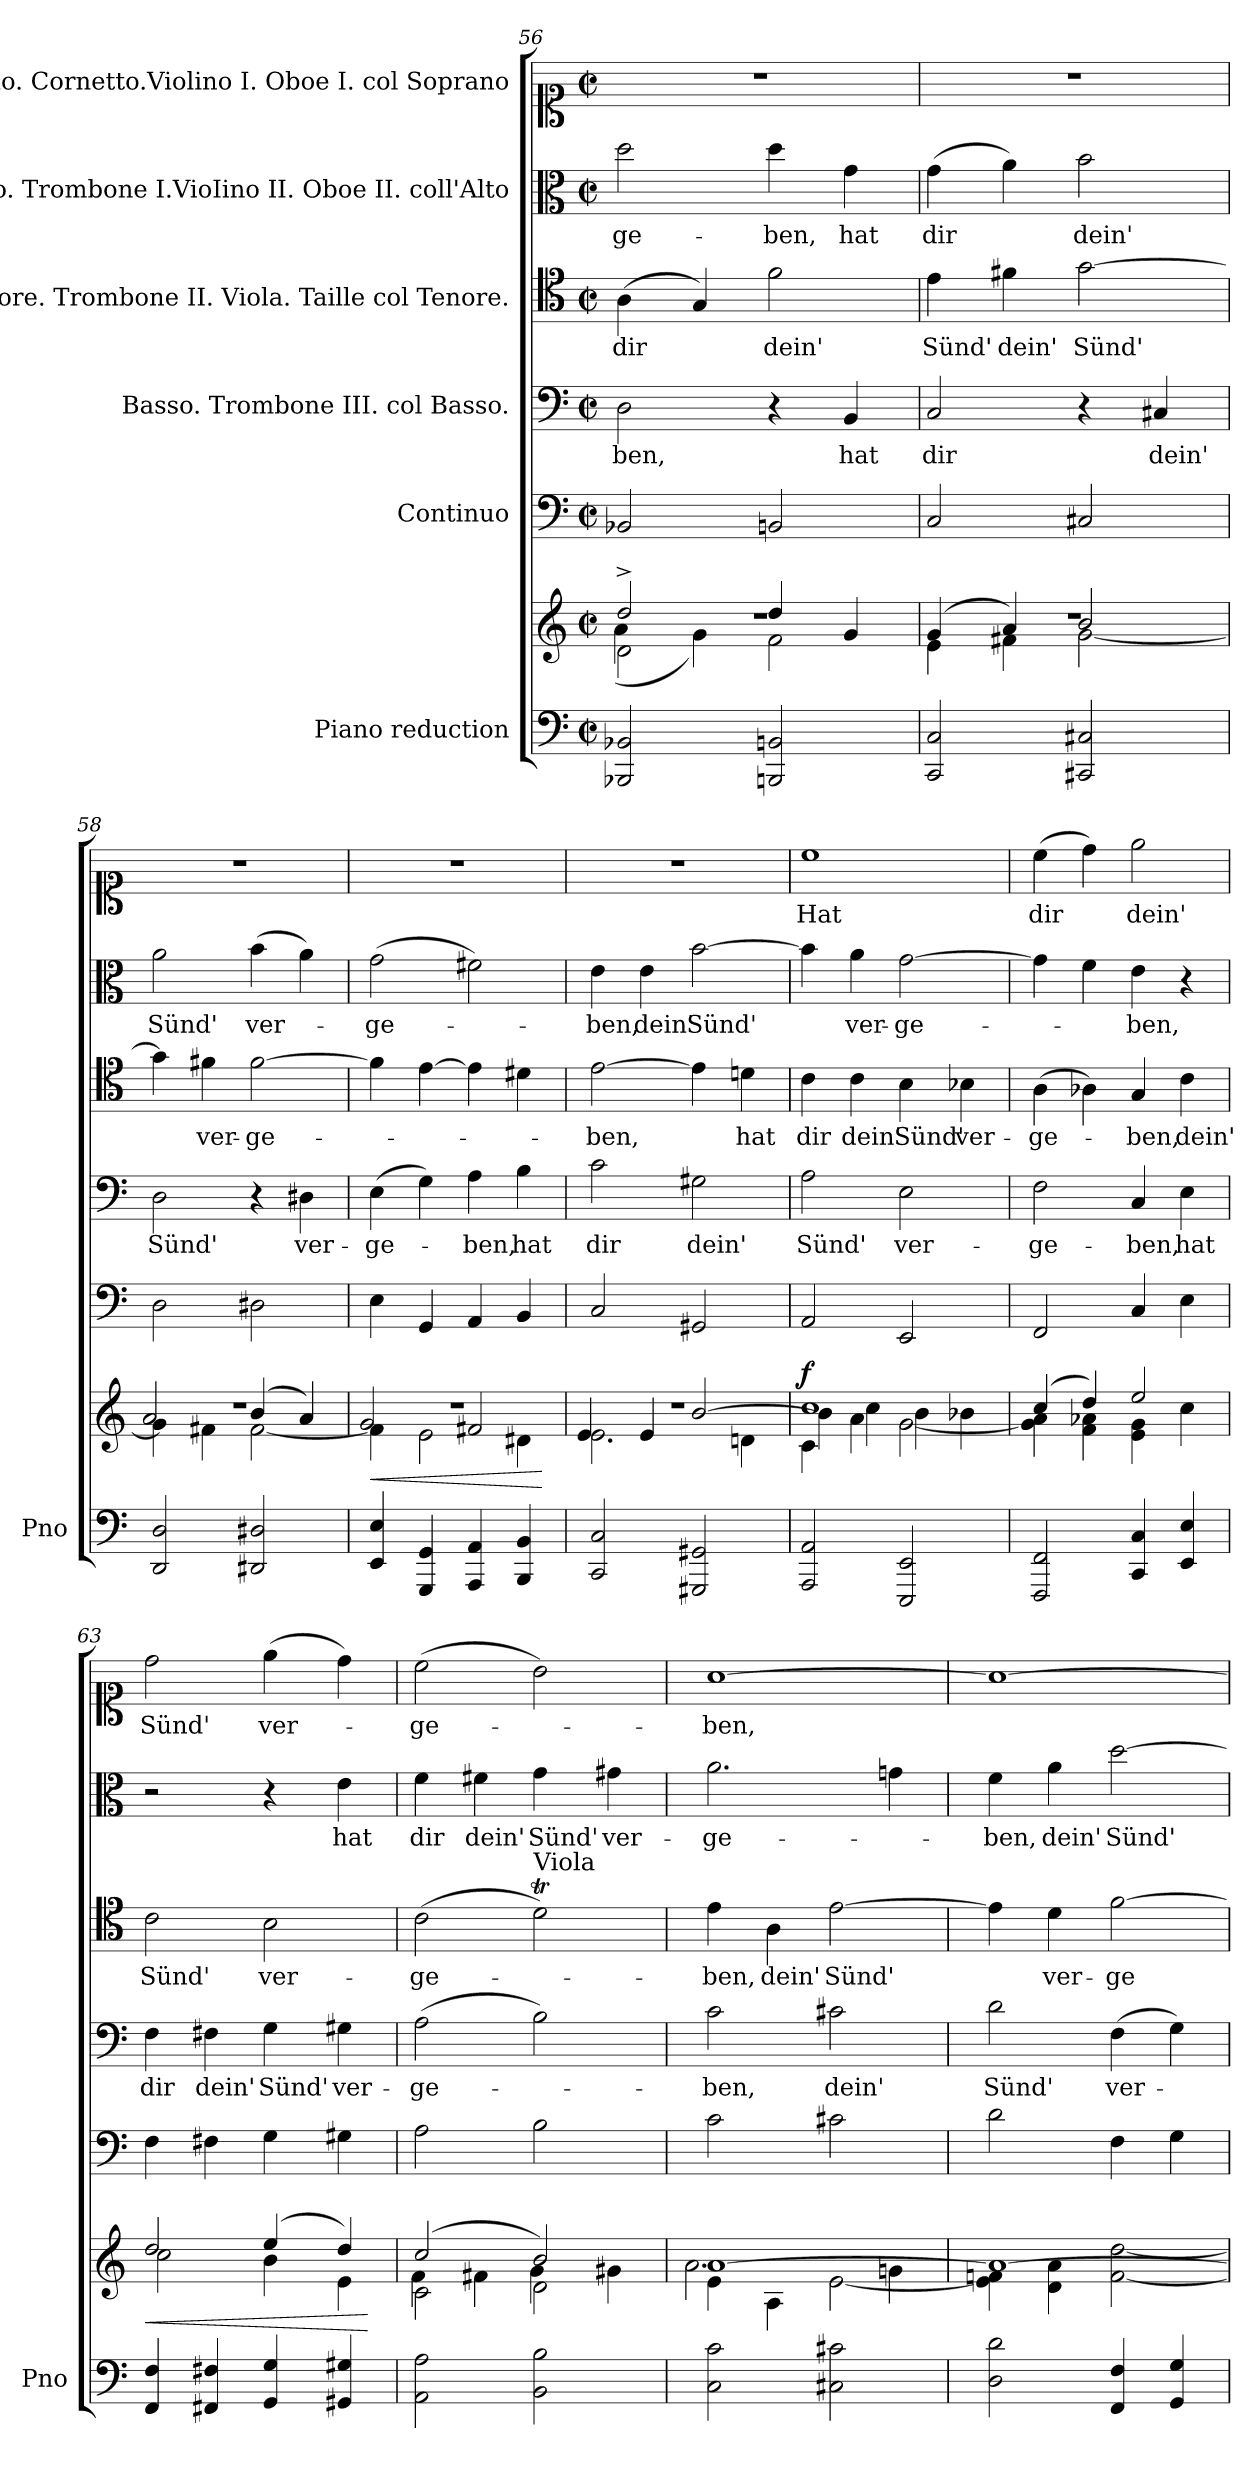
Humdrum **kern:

**kern	**kern	**dynam	**kern	**kern	**text	**kern	**text	**kern	**text	**kern	**text
*part6	*part6	*part6	*part5	*part4	*part4	*part3	*part3	*part2	*part2	*part1	*part1
*staff7	*staff6	*staff6/7	*staff5	*staff4	*staff4	*staff3	*staff3	*staff2	*staff2	*staff1	*staff1
*I"Piano reduction	*	*	*I"Continuo	*I"Basso. Trombone III. col Basso.	*	*I"Tenore.  Trombone II. Viola. Taille col Tenore.	*	*I"Alto. Trombone I.VioIino II. Oboe II. coll'Alto	*	*I"Soprano. Cornetto.Violino I. Oboe I. col Soprano	*
*I'Pno	*	*	*	*	*	*	*	*	*	*	*
*clefF4	*clefG2	*	*clefF4	*clefF4	*	*clefC4	*	*clefC3	*	*clefC1	*
*k[]	*k[]	*	*k[]	*k[]	*	*k[]	*	*k[]	*	*k[]	*
*M2/2	*M2/2	*	*M2/2	*M2/2	*	*M2/2	*	*M2/2	*	*M2/2	*
*met(c|)	*met(c|)	*	*met(c|)	*met(c|)	*	*met(c|)	*	*met(c|)	*	*met(c|)	*
=56	=56	=56	=56	=56	=56	=56	=56	=56	=56	=56	=56
*	*^	*	*	*	*	*	*	*	*	*	*
*	*	*^	*	*	*	*	*	*	*	*	*	*
*	*	*	*^	*	*	*	*	*	*	*	*	*	*
!	!	!	!	!	!	!	!	!LO:LY:b	!	!LO:LY:b	!	!LO:LY:b	!	!
2BBB-X/ 2BB-X/	1r	2d\	2dd^/	(4a\	.	2BB-X/	2D\	-ben,	(4A\	dir	2dd\	-ge-	1r	.
.	.	.	.	4g\)	.	.	.	.	4G/)	.	.	.	.	.
!	!	!	!	!	!	!	!	!	!	!LO:LY:b	!	!LO:LY:b	!	!
2BBBn/ 2BBn/	.	2f\	4dd/	2ryy	.	2BBn/	4r	.	2f\	dein'	4dd\	-ben,	.	.
!	!	!	!	!	!	!	!	!LO:LY:b	!	!	!	!LO:LY:b	!	!
.	.	.	4g/	.	.	.	4BB/	hat	.	.	4g\	hat	.	.
*	*	*	*v	*v	*	*	*	*	*	*	*	*	*	*
=57	=57	=57	=57	=57	=57	=57	=57	=57	=57	=57	=57	=57	=57
!	!	!	!	!	!	!	!LO:LY:b	!	!LO:LY:b	!	!LO:LY:b	!	!
2CC/ 2C/	1r	4e\	(4g/	.	2C/	2C/	dir	4e\	Sünd'	(4g\	dir	1r	.
!	!	!	!	!	!	!	!	!	!LO:LY:b	!	!	!	!
.	.	4f#X\	4a/)	.	.	.	.	4f#X\	dein'	4a\)	.	.	.
!	!	!	!	!	!	!	!	!	!LO:LY:b	!	!LO:LY:b	!	!
2CC#X/ 2C#X/	.	[2g\	2b/	.	2C#X/	4r	.	[2g\	Sünd'	2b\	dein'	.	.
!	!	!	!	!	!	!	!LO:LY:b	!	!	!	!	!	!
.	.	.	.	.	.	4C#X/	dein'	.	.	.	.	.	.
=58	=58	=58	=58	=58	=58	=58	=58	=58	=58	=58	=58	=58	=58
!	!	!	!	!	!	!	!LO:LY:b	!	!	!	!LO:LY:b	!	!
2DD/ 2D/	1r	4g\]	2a/	.	2D\	2D\	Sünd'	4g\]	.	2a\	Sünd'	1r	.
!	!	!	!	!	!	!	!	!	!LO:LY:b	!	!	!	!
.	.	4f#X\	.	.	.	.	.	4f#X\	ver-	.	.	.	.
!	!	!	!	!	!	!	!	!	!LO:LY:b	!	!LO:LY:b	!	!
2DD#X/ 2D#X/	.	[2f#\	(4b/	.	2D#X\	4r	.	[2f#\	-ge-	(4b\	ver-	.	.
!	!	!	!	!	!	!	!LO:LY:b	!	!	!	!	!	!
.	.	.	4a/)	.	.	4D#X\	ver-	.	.	4a\)	.	.	.
=59	=59	=59	=59	=59	=59	=59	=59	=59	=59	=59	=59	=59	=59
!	!	!	!	!LO:HP:b	!	!	!LO:LY:b	!	!	!	!LO:LY:b	!	!
4EE/ 4E/	1r	4f#\]	2g/	<	4E\	(4E\	-ge-	4f#\]	.	(2g\	-ge-	1r	.
4GGG/ 4GG/	.	2e\	.	.	4GG/	4G\)	.	[4e\	.	.	.	.	.
!	!	!	!	!	!	!	!LO:LY:b	!	!	!	!	!	!
4AAA/ 4AA/	.	.	2f#X/	.	4AA/	4A\	ben,	4e\]	.	2f#X\)	.	.	.
!	!	!	!	!	!	!	!LO:LY:b	!	!	!	!	!	!
4BBB/ 4BB/	.	4d#X\	.	.	4BB/	4B\	hat	4d#X\	.	.	.	.	.
*	*v	*v	*v	*	*	*	*	*	*	*	*	*	*
.	.	[	.	.	.	.	.	.	.	.	.
=60	=60	=60	=60	=60	=60	=60	=60	=60	=60	=60	=60
*	*^	*	*	*	*	*	*	*	*	*	*
*	*	*^	*	*	*	*	*	*	*	*	*	*
!	!	!	!	!	!	!	!LO:LY:b	!	!LO:LY:b	!	!LO:LY:b	!	!
2CC/ 2C/	1r	2.e\	4e/	.	2C/	2c\	dir	[2e\	-ben,	4e\	-ben,	1r	.
!	!	!	!	!	!	!	!	!	!	!	!LO:LY:b	!	!
.	.	.	4e/	.	.	.	.	.	.	4e\	dein'	.	.
!	!	!	!	!	!	!	!LO:LY:b	!	!	!	!LO:LY:b	!	!
2GGG#X/ 2GG#X/	.	.	[2b/	.	2GG#X/	2G#X\	dein'	4e\]	.	[2b\	Sünd'	.	.
!	!	!	!	!	!	!	!	!	!LO:LY:b	!	!	!	!
.	.	4dn\	.	.	.	.	.	4dn\	hat	.	.	.	.
=61	=61	=61	=61	=61	=61	=61	=61	=61	=61	=61	=61	=61	=61
!	!	!	!	!LO:DY:a	!	!	!LO:LY:b	!	!LO:LY:b	!	!	!	!LO:LY:b
2AAA/ 2AA/	1cc	4c\	4b\]	f	2AA/	2A\	Sünd'	4c\	dir	4b\]	.	1cc	Hat
!	!	!	!	!	!	!	!	!	!LO:LY:b	!	!LO:LY:b	!	!
.	.	4a\	4cc\	.	.	.	.	4c\	dein'	4a\	ver-	.	.
!	!	!	!	!	!	!	!LO:LY:b	!	!LO:LY:b	!	!LO:LY:b	!	!
2EEE/ 2EE/	.	[2g\	4b\	.	2EE/	2E\	ver-	4B\	Sünd'	[2g\	-ge-	.	.
!	!	!	!	!	!	!	!	!	!LO:LY:b	!	!	!	!
.	.	.	4b-X\	.	.	.	.	4B-X\	ver-	.	.	.	.
=62	=62	=62	=62	=62	=62	=62	=62	=62	=62	=62	=62	=62	=62
!	!	!	!	!	!	!	!LO:LY:b	!	!LO:LY:b	!	!	!	!LO:LY:b
*	*	*v	*v	*	*	*	*	*	*	*	*	*	*
2FFF/ 2FF/	(4cc/	4g\] 4a\	.	2FF/	2F\	-ge-	(4A\	-ge-	4g\]	.	(4cc\	dir
.	4dd/)	4f\ 4a-X\	.	.	.	.	4A-X\)	.	4f\	.	4dd\)	.
!	!	!	!	!	!	!LO:LY:b	!	!LO:LY:b	!	!LO:LY:b	!	!LO:LY:b
4CC/ 4C/	2ee/	4e\ 4g\	.	4C/	4C/	-ben,	4G/	-ben,	4e\	-ben,	2ee\	dein'
!	!	!	!	!	!	!LO:LY:b	!	!LO:LY:b	!	!	!	!
4EE/ 4E/	.	4cc\	.	4E\	4E\	hat	4c\	dein'	4r	.	.	.
!!LO:PB:g=z
=63	=63	=63	=63	=63	=63	=63	=63	=63	=63	=63	=63	=63
!	!	!	!LO:HP:b	!	!	!LO:LY:b	!	!LO:LY:b	!	!	!	!LO:LY:b
4FF/ 4F/	2dd/	2cc\	<	4F\	4F\	dir	2c\	Sünd'	2r	.	2dd\	Sünd'
!	!	!	!	!	!	!LO:LY:b	!	!	!	!	!	!
4FF#X/ 4F#X/	.	.	.	4F#X\	4F#X\	dein'	.	.	.	.	.	.
!	!	!	!	!	!	!LO:LY:b	!	!LO:LY:b	!	!	!	!LO:LY:b
4GG/ 4G/	(4ee/	4b\	.	4G\	4G\	Sünd'	2B\	ver-	4r	.	(4ee\	ver-
!	!	!	!	!	!	!LO:LY:b	!	!	!	!LO:LY:b	!	!
4GG#X/ 4G#X/	4dd/)	4e\	.	4G#X\	4G#X\	ver-	.	.	4e\	hat	4dd\)	.
*	*v	*v	*	*	*	*	*	*	*	*	*	*
.	.	[	.	.	.	.	.	.	.	.	.
=64	=64	=64	=64	=64	=64	=64	=64	=64	=64	=64	=64
*	*^	*	*	*	*	*	*	*	*	*	*
*	*	*^	*	*	*	*	*	*	*	*	*	*
!	!	!	!	!	!	!	!LO:LY:b	!	!LO:LY:b	!	!LO:LY:b	!	!LO:LY:b
2AA\ 2A\	(2cc/	2c\	4f\	.	2A\	(2A\	-ge-	(2c\	-ge-	4f\	dir	(2cc\	ge-
!	!	!	!	!	!	!	!	!	!	!	!LO:LY:b	!	!
.	.	.	4f#X\	.	.	.	.	.	.	4f#X\	dein'	.	.
!	!	!	!	!	!	!	!	!LO:TX:a:t=Viola	!	!	!	!	!
!	!	!	!	!	!	!	!	!	!	!	!LO:LY:b	!	!
2BB\ 2B\	2b/)	2d\	4g\	.	2B\	2B\)	.	2dT\)	.	4g\	Sünd'	2b\)	.
!	!	!	!	!	!	!	!	!	!	!	!LO:LY:b	!	!
.	.	.	4g#X\	.	.	.	.	.	.	4g#X\	ver-	.	.
=65	=65	=65	=65	=65	=65	=65	=65	=65	=65	=65	=65	=65	=65
!	!	!	!	!	!	!	!LO:LY:b	!	!LO:LY:b	!	!LO:LY:b	!	!LO:LY:b
2C\ 2c\	[1a	4e\	2.a\	.	2c\	2c\	-ben,	4e\	-ben,	2.a\	-ge-	[1a	-ben,
!	!	!	!	!	!	!	!	!	!LO:LY:b	!	!	!	!
.	.	4A\	.	.	.	.	.	4A\	dein'	.	.	.	.
!	!	!	!	!	!	!	!LO:LY:b	!	!LO:LY:b	!	!	!	!
2C#X\ 2c#X\	.	[2e\	.	.	2c#X\	2c#X\	dein'	[2e\	Sünd'	.	.	.	.
.	.	.	4gn\	.	.	.	.	.	.	4gn\	.	.	.
=66	=66	=66	=66	=66	=66	=66	=66	=66	=66	=66	=66	=66	=66
!	!	!	!	!	!	!	!LO:LY:b	!	!	!	!LO:LY:b	!	!
*	*	*v	*v	*	*	*	*	*	*	*	*	*	*
2D\ 2d\	1a_	4e\] 4fn\	.	2d\	2d\	Sünd'	4e\]	.	4f\	-ben,	1a_	.
!	!	!	!	!	!	!	!	!LO:LY:b	!	!LO:LY:b	!	!
.	.	4d\ 4a\	.	.	.	.	4d\	ver-	4a\	dein'	.	.
!	!	!	!	!	!	!LO:LY:b	!	!LO:LY:b	!	!LO:LY:b	!	!
4FF/ 4F/	.	[2f\ [2dd\	.	4F\	(4F\	ver-	[2f\	-ge-	[2dd\	Sünd'	.	.
4GG/ 4G/	.	.	.	4G\	4G\)	.	.	.	.	.	.	.
*	*v	*v	*	*	*	*	*	*	*	*	*	*
=	=	=	=	=	=	=	=	=	=	=	=
*-	*-	*-	*-	*-	*-	*-	*-	*-	*-	*-	*-
